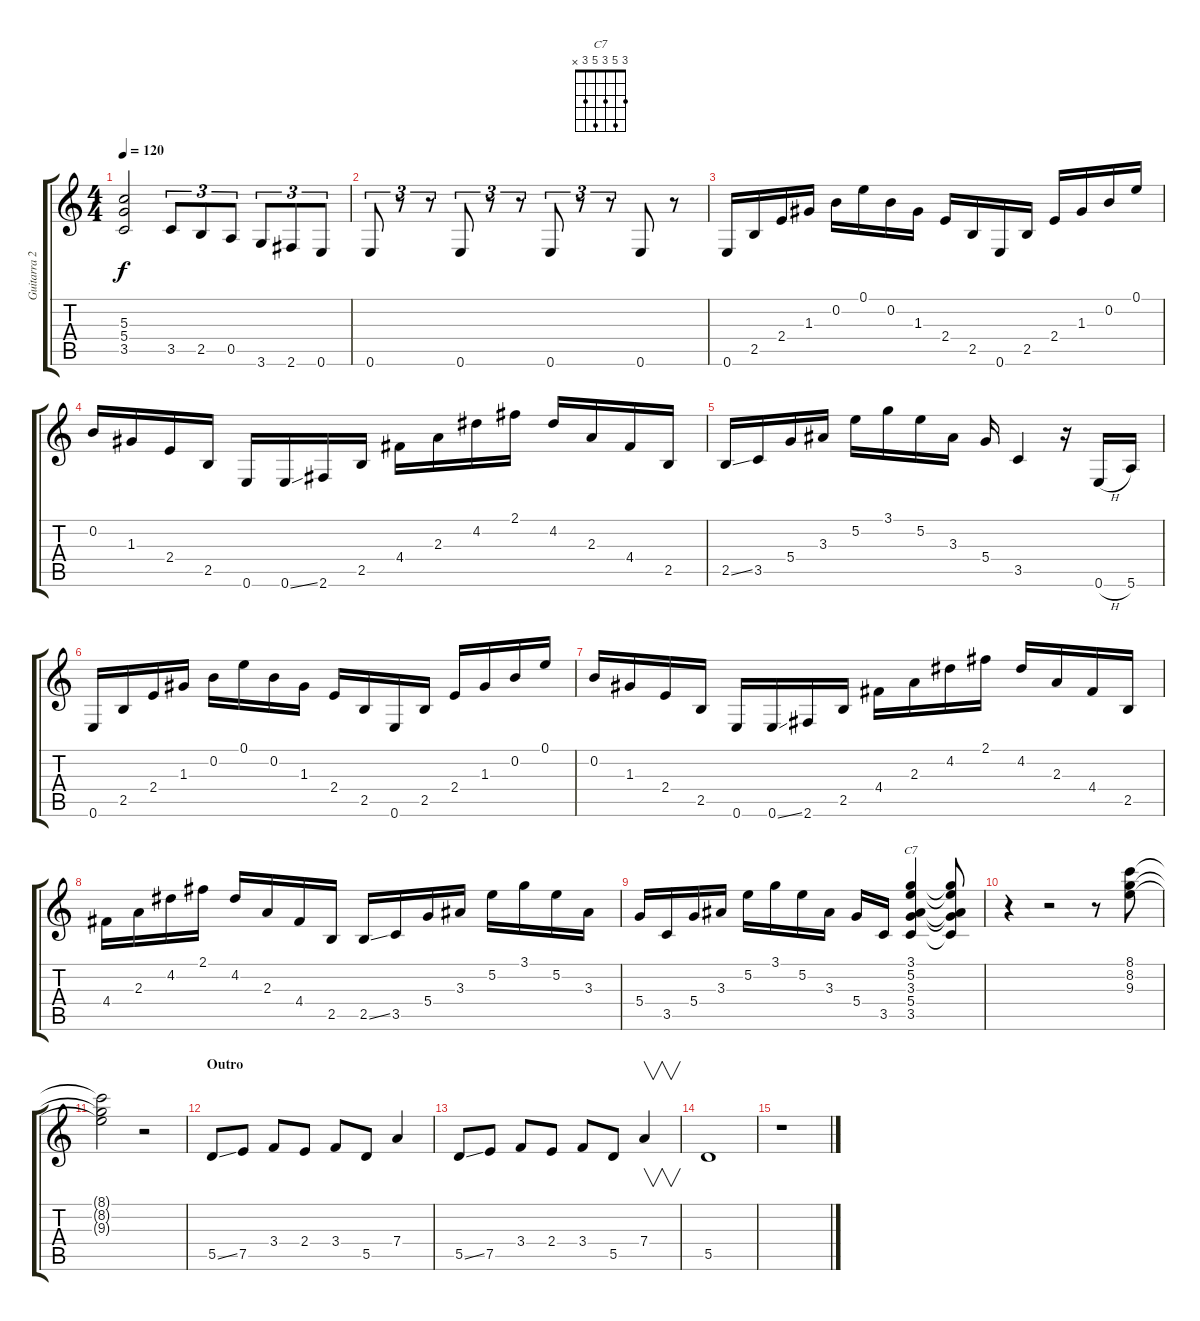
\track ("Guitarra 2" "Guitarra 2") {instrument electricguitarjazz}
\staff {score tabs}
\tuning (E4 B3 G3 D3 A2 E2) {hide}
\chord ("C7" 3 5 3 5 3 x)
\ts (4 4)
\tempo 120
\clef g2
\ks c
(5.3 5.4 3.5).2{dy f} 3.5.8{tu (3 2)} 2.5.8{tu (3 2)} 0.5.8{tu (3 2)} 3.6.8{tu (3 2)} 2.6.8{tu (3 2)} 0.6.8{tu (3 2)} |
0.6.8{tu (3 2)} r.8{tu (3 2)} r.8{tu (3 2)} 0.6.8{tu (3 2)} r.8{tu (3 2)} r.8{tu (3 2)} 0.6.8{tu (3 2)} r.8{tu (3 2)} r.8{tu (3 2)} 0.6.8 r.8{instrument electricguitarjazz} |
0.6.16 2.5.16 2.4.16 1.3.16 0.2.16 0.1.16 0.2.16 1.3.16 2.4.16 2.5.16 0.6.16 2.5.16 2.4.16 1.3.16 0.2.16 0.1.16 |
0.2.16 1.3.16 2.4.16 2.5.16 0.6.16 0.6{ss}.16 2.6.16 2.5.16 4.4.16 2.3.16 4.2.16 2.1.16 4.2.16 2.3.16 4.4.16 2.5.16 |
2.5{ss}.16 3.5.16 5.4.16 3.3.16 5.2.16 3.1.16 5.2.16 3.3.16 5.4.16 3.5.4 r.16 0.6{h}.16 5.6.16 |
0.6.16 2.5.16 2.4.16 1.3.16 0.2.16 0.1.16 0.2.16 1.3.16 2.4.16 2.5.16 0.6.16 2.5.16 2.4.16 1.3.16 0.2.16 0.1.16 |
0.2.16 1.3.16 2.4.16 2.5.16 0.6.16 0.6{ss}.16 2.6.16 2.5.16 4.4.16 2.3.16 4.2.16 2.1.16 4.2.16 2.3.16 4.4.16 2.5.16 |
4.4.16 2.3.16 4.2.16 2.1.16 4.2.16 2.3.16 4.4.16 2.5.16 2.5{ss}.16 3.5.16 5.4.16 3.3.16 5.2.16 3.1.16 5.2.16 3.3.16 |
5.4.16 3.5.16 5.4.16 3.3.16 5.2.16 3.1.16 5.2.16 3.3.16 5.4.16 3.5.16 (3.1 5.2 3.3 5.4 3.5).4{ch "C7"} (3.1{t} 5.2{t} 3.3{t} 5.4{t} 3.5{t}).8 |
r.4 r.2{instrument distortionguitar} r.8 (8.1 8.2 9.3).8 |
(8.1{t} 8.2{t} 9.3{t}).2 r.2 |
\section ("" "Outro")
5.5{ss}.8{volume 3} 7.5.8 3.4.8 2.4.8 3.4.8 5.5.8 7.4.4 |
5.5{ss}.8 7.5.8 3.4.8 2.4.8 3.4.8 5.5.8 7.4.4{v} |
5.5.1 |
r.1
